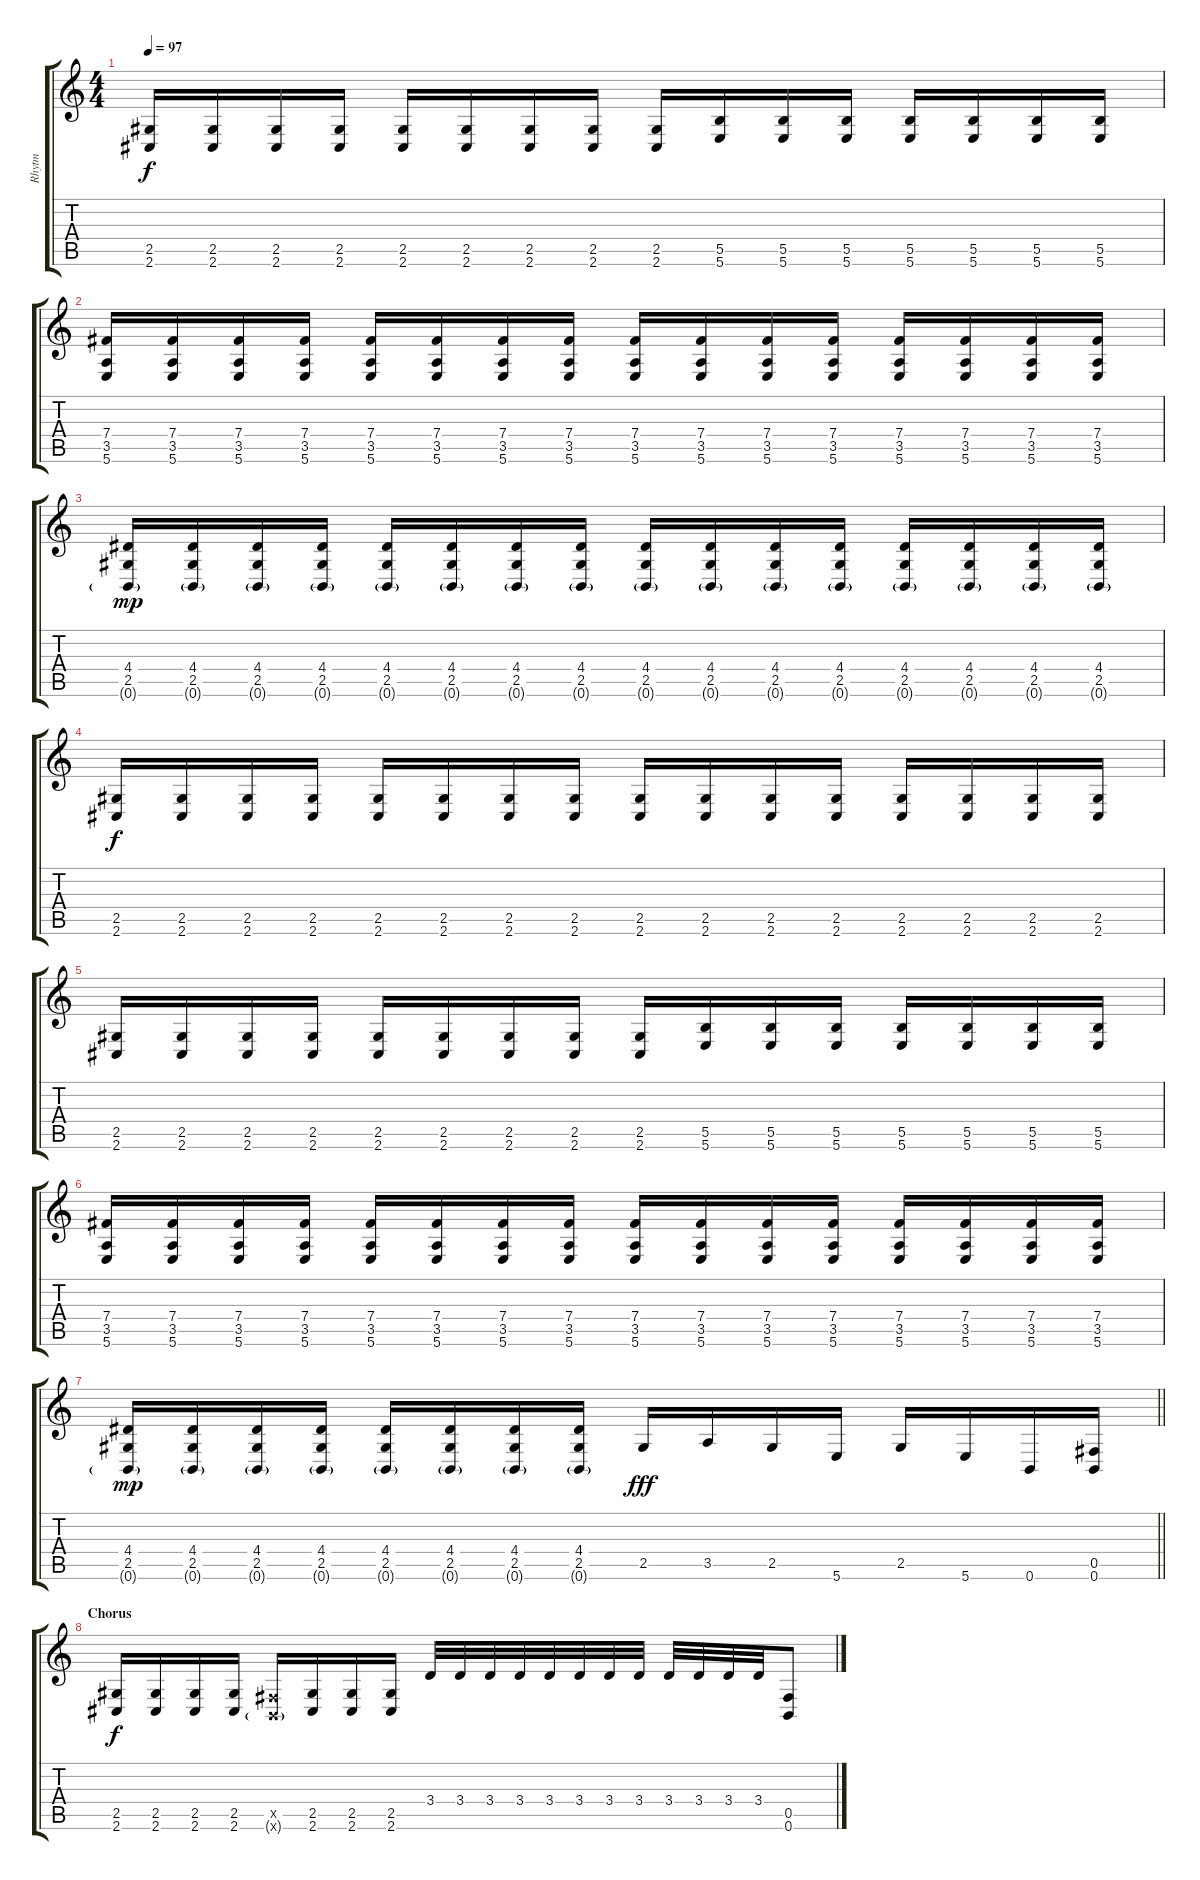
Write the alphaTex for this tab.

\track ("Rhytm" "Rhytm") {instrument distortionguitar}
\staff {score tabs}
\tuning (Db4 Ab3 E3 B2 Gb2 B1) {hide}
\ts (4 4)
\tempo 97
\clef g2
\ks c
(2.5 2.6).16{dy f} (2.5 2.6).16 (2.5 2.6).16 (2.5 2.6).16 (2.5 2.6).16 (2.5 2.6).16 (2.5 2.6).16 (2.5 2.6).16 (2.5 2.6).16 (5.5 5.6).16 (5.5 5.6).16 (5.5 5.6).16 (5.5 5.6).16 (5.5 5.6).16 (5.5 5.6).16 (5.5 5.6).16 |
(7.4 3.5 5.6).16 (7.4 3.5 5.6).16 (7.4 3.5 5.6).16 (7.4 3.5 5.6).16 (7.4 3.5 5.6).16 (7.4 3.5 5.6).16 (7.4 3.5 5.6).16 (7.4 3.5 5.6).16 (7.4 3.5 5.6).16 (7.4 3.5 5.6).16 (7.4 3.5 5.6).16 (7.4 3.5 5.6).16 (7.4 3.5 5.6).16 (7.4 3.5 5.6).16 (7.4 3.5 5.6).16 (7.4 3.5 5.6).16 |
(4.4 2.5 0.6{g}).16{dy mp} (4.4 2.5 0.6{g}).16 (4.4 2.5 0.6{g}).16 (4.4 2.5 0.6{g}).16 (4.4 2.5 0.6{g}).16 (4.4 2.5 0.6{g}).16 (4.4 2.5 0.6{g}).16 (4.4 2.5 0.6{g}).16 (4.4 2.5 0.6{g}).16 (4.4 2.5 0.6{g}).16 (4.4 2.5 0.6{g}).16 (4.4 2.5 0.6{g}).16 (4.4 2.5 0.6{g}).16 (4.4 2.5 0.6{g}).16 (4.4 2.5 0.6{g}).16 (4.4 2.5 0.6{g}).16 |
(2.5 2.6).16{dy f} (2.5 2.6).16 (2.5 2.6).16 (2.5 2.6).16 (2.5 2.6).16 (2.5 2.6).16 (2.5 2.6).16 (2.5 2.6).16 (2.5 2.6).16 (2.5 2.6).16 (2.5 2.6).16 (2.5 2.6).16 (2.5 2.6).16 (2.5 2.6).16 (2.5 2.6).16 (2.5 2.6).16 |
(2.5 2.6).16 (2.5 2.6).16 (2.5 2.6).16 (2.5 2.6).16 (2.5 2.6).16 (2.5 2.6).16 (2.5 2.6).16 (2.5 2.6).16 (2.5 2.6).16 (5.5 5.6).16 (5.5 5.6).16 (5.5 5.6).16 (5.5 5.6).16 (5.5 5.6).16 (5.5 5.6).16 (5.5 5.6).16 |
(7.4 3.5 5.6).16 (7.4 3.5 5.6).16 (7.4 3.5 5.6).16 (7.4 3.5 5.6).16 (7.4 3.5 5.6).16 (7.4 3.5 5.6).16 (7.4 3.5 5.6).16 (7.4 3.5 5.6).16 (7.4 3.5 5.6).16 (7.4 3.5 5.6).16 (7.4 3.5 5.6).16 (7.4 3.5 5.6).16 (7.4 3.5 5.6).16 (7.4 3.5 5.6).16 (7.4 3.5 5.6).16 (7.4 3.5 5.6).16 |
\barLineRight lightlight
(4.4 2.5 0.6{g}).16{dy mp} (4.4 2.5 0.6{g}).16 (4.4 2.5 0.6{g}).16 (4.4 2.5 0.6{g}).16 (4.4 2.5 0.6{g}).16 (4.4 2.5 0.6{g}).16 (4.4 2.5 0.6{g}).16 (4.4 2.5 0.6{g}).16 2.5.16{dy fff} 3.5.16 2.5.16 5.6.16 2.5.16 5.6.16 0.6.16 (0.5 0.6).16 |
\section ("" "Chorus")
(2.5 2.6).16{dy f} (2.5 2.6).16 (2.5 2.6).16 (2.5 2.6).16 (0.5{x} 0.6{g x}).16 (2.5 2.6).16 (2.5 2.6).16 (2.5 2.6).16 3.4.32 3.4.32 3.4.32 3.4.32 3.4.32 3.4.32 3.4.32 3.4.32 3.4.32 3.4.32 3.4.32 3.4.32 (0.5 0.6).8
